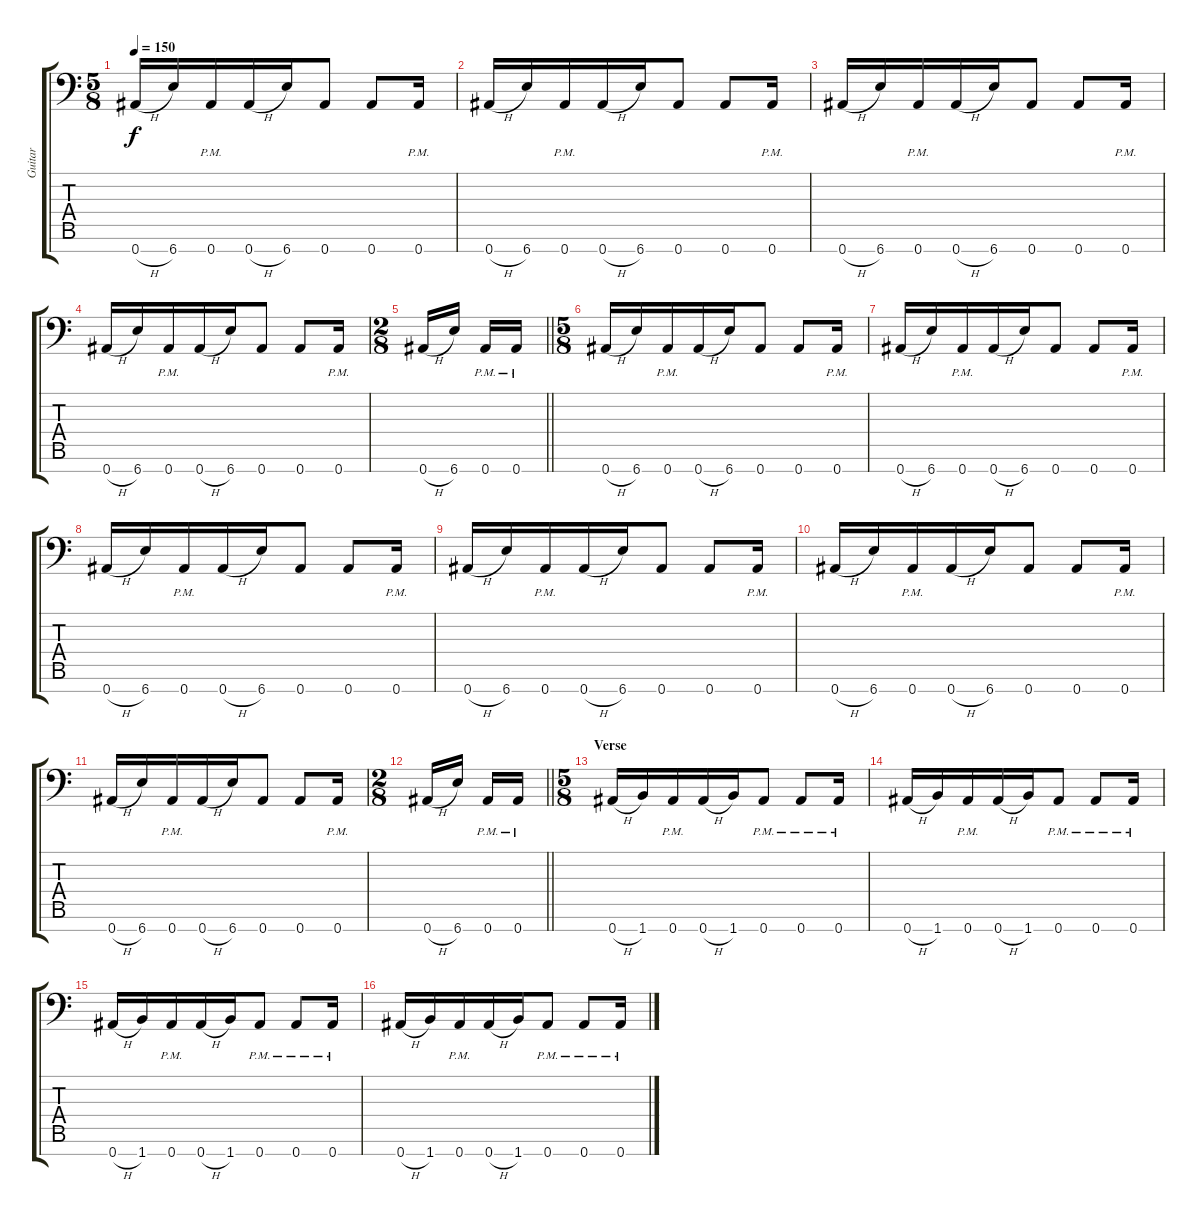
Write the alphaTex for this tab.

\track ("Guitar" "Guitar") {instrument overdrivenguitar}
\staff {score tabs}
\tuning (Eb4 Bb3 Gb3 Db3 Ab2 Eb2 Bb1) {hide}
\ts (5 8)
\tempo 150
\clef f4
\ks c
0.7{h}.16{dy f} 6.7.16 0.7{pm}.16 0.7{h}.16 6.7.16 0.7.8 0.7.8 0.7{pm}.16 |
0.7{h}.16 6.7.16 0.7{pm}.16 0.7{h}.16 6.7.16 0.7.8 0.7.8 0.7{pm}.16 |
0.7{h}.16 6.7.16 0.7{pm}.16 0.7{h}.16 6.7.16 0.7.8 0.7.8 0.7{pm}.16 |
0.7{h}.16 6.7.16 0.7{pm}.16 0.7{h}.16 6.7.16 0.7.8 0.7.8 0.7{pm}.16 |
\ts (2 8)
\barLineRight lightlight
0.7{h}.16 6.7.16 0.7{pm}.16 0.7{pm}.16 |
\ts (5 8)
0.7{h}.16 6.7.16 0.7{pm}.16 0.7{h}.16 6.7.16 0.7.8 0.7.8 0.7{pm}.16 |
0.7{h}.16 6.7.16 0.7{pm}.16 0.7{h}.16 6.7.16 0.7.8 0.7.8 0.7{pm}.16 |
0.7{h}.16 6.7.16 0.7{pm}.16 0.7{h}.16 6.7.16 0.7.8 0.7.8 0.7{pm}.16 |
0.7{h}.16 6.7.16 0.7{pm}.16 0.7{h}.16 6.7.16 0.7.8 0.7.8 0.7{pm}.16 |
0.7{h}.16 6.7.16 0.7{pm}.16 0.7{h}.16 6.7.16 0.7.8 0.7.8 0.7{pm}.16 |
0.7{h}.16 6.7.16 0.7{pm}.16 0.7{h}.16 6.7.16 0.7.8 0.7.8 0.7{pm}.16 |
\ts (2 8)
\barLineRight lightlight
0.7{h}.16 6.7.16 0.7{pm}.16 0.7{pm}.16 |
\ts (5 8)
\section ("" "Verse")
0.7{h}.16 1.7.16 0.7{pm}.16 0.7{h}.16 1.7.16 0.7{pm}.8 0.7{pm}.8 0.7{pm}.16 |
0.7{h}.16 1.7.16 0.7{pm}.16 0.7{h}.16 1.7.16 0.7{pm}.8 0.7{pm}.8 0.7{pm}.16 |
0.7{h}.16 1.7.16 0.7{pm}.16 0.7{h}.16 1.7.16 0.7{pm}.8 0.7{pm}.8 0.7{pm}.16 |
0.7{h}.16 1.7.16 0.7{pm}.16 0.7{h}.16 1.7.16 0.7{pm}.8 0.7{pm}.8 0.7{pm}.16
